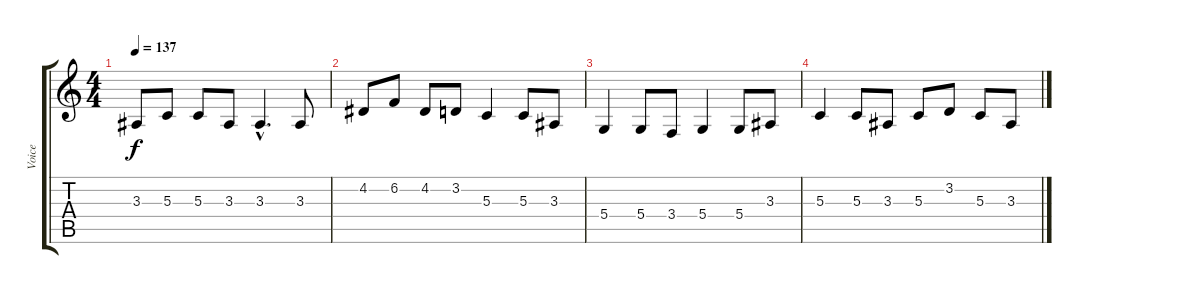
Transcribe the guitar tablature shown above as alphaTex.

\track ("Voice" "Voice") {instrument oboe}
\staff {score tabs}
\tuning (E4 B3 G3 D3 A2 E2) {hide}
\ts (4 4)
\tempo 137
\clef g2
\ks c
3.3.8{dy f} 5.3.8 5.3.8 3.3.8 3.3{hac}.4{d} 3.3.8 |
4.2.8 6.2.8 4.2.8 3.2.8 5.3.4 5.3.8 3.3.8 |
5.4.4 5.4.8 3.4.8 5.4.4 5.4.8 3.3.8 |
5.3.4 5.3.8 3.3.8 5.3.8 3.2.8 5.3.8 3.3.8
